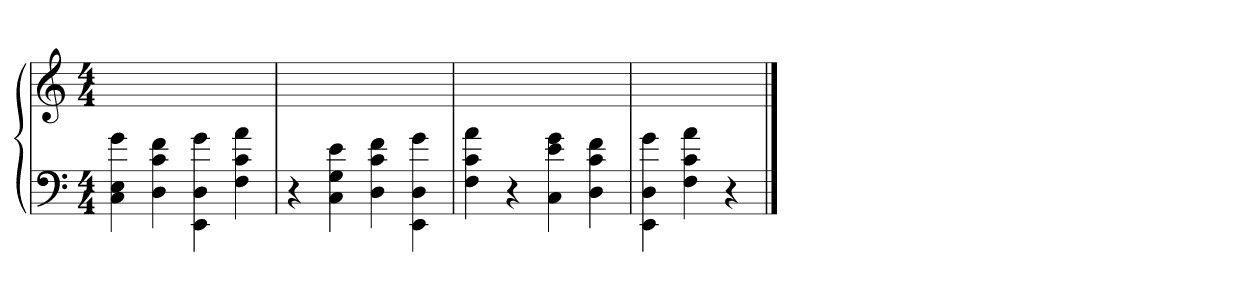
**kern	**kern
*part2	*part1
*staff2	*staff1
*clefF4	*clefG2
*k[]	*k[]
*C:	*C:
*M4/4	*M4/4
*MM60	*MM60
=1	=1
4C 4E 4g	1ryy
4D 4c 4f	.
4EE 4D 4g	.
4F 4c 4a	.
=2	=2
4r	1ryy
4C 4G 4e	.
4D 4c 4f	.
4EE 4D 4g	.
=3	=3
4F 4c 4a	1ryy
4r	.
4C 4e 4g	.
4D 4c 4f	.
=4	=4
4EE 4D 4g	2.ryy
4F 4c 4a	.
4r	.
==	==
*-	*-
